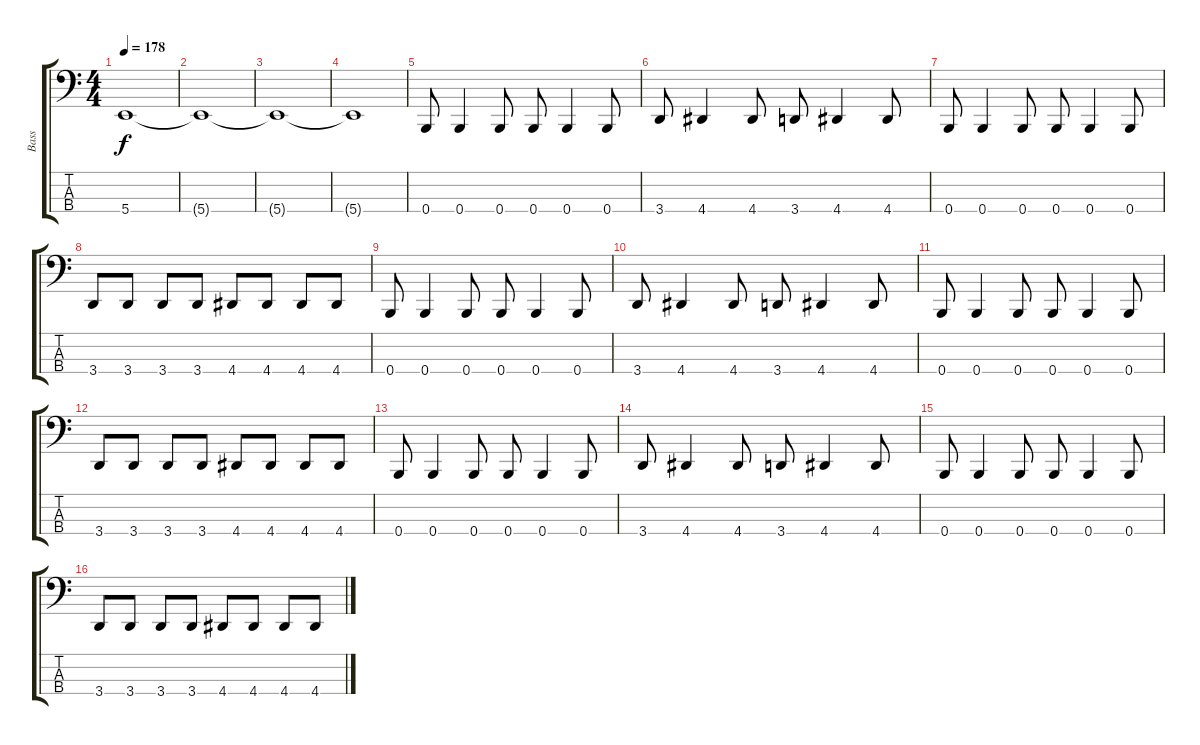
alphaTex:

\track ("Bass" "Bass") {instrument electricbasspick}
\staff {score tabs}
\tuning (E2 B1 Gb1 B0) {hide}
\ts (4 4)
\tempo 178
\clef f4
\ks c
5.4{t}.1{dy f} |
5.4{t}.1 |
5.4{t}.1 |
5.4{t}.1 |
0.4.8 0.4.4 0.4.8 0.4.8 0.4.4 0.4.8 |
3.4.8 4.4.4 4.4.8 3.4.8 4.4.4 4.4.8 |
0.4.8 0.4.4 0.4.8 0.4.8 0.4.4 0.4.8 |
3.4.8 3.4.8 3.4.8 3.4.8 4.4.8 4.4.8 4.4.8 4.4.8 |
0.4.8 0.4.4 0.4.8 0.4.8 0.4.4 0.4.8 |
3.4.8 4.4.4 4.4.8 3.4.8 4.4.4 4.4.8 |
0.4.8 0.4.4 0.4.8 0.4.8 0.4.4 0.4.8 |
3.4.8 3.4.8 3.4.8 3.4.8 4.4.8 4.4.8 4.4.8 4.4.8 |
0.4.8 0.4.4 0.4.8 0.4.8 0.4.4 0.4.8 |
3.4.8 4.4.4 4.4.8 3.4.8 4.4.4 4.4.8 |
0.4.8 0.4.4 0.4.8 0.4.8 0.4.4 0.4.8 |
3.4.8 3.4.8 3.4.8 3.4.8 4.4.8 4.4.8 4.4.8 4.4.8
